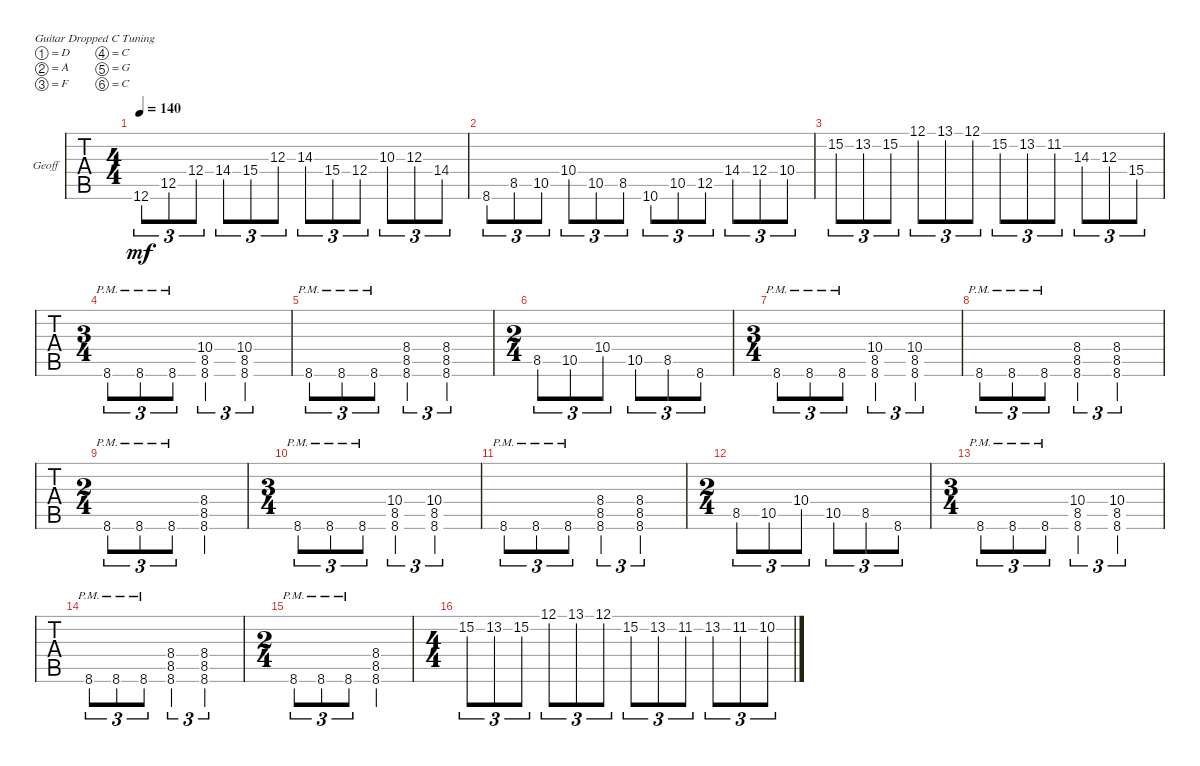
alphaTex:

\defaultSystemsLayout 4
\bracketExtendMode groupsimilarinstruments
\firstSystemTrackNameOrientation horizontal
\otherSystemsTrackNameOrientation horizontal
\track ("Geofuck" "Geoff") {instrument distortionguitar}
\staff {tabs}
\tuning (D4 A3 F3 C3 G2 C2)
\ts (4 4)
\tempo 140
\clef g2
\ks c
12.6.8{tu (3 2) dy mf} 12.5.8{tu (3 2)} 12.4.8{tu (3 2)} 14.4.8{tu (3 2)} 15.4.8{tu (3 2)} 12.3.8{tu (3 2)} 14.3.8{tu (3 2)} 15.4.8{tu (3 2)} 12.4.8{tu (3 2)} 10.3.8{tu (3 2)} 12.3.8{tu (3 2)} 14.4.8{tu (3 2)} |
8.6.8{tu (3 2)} 8.5.8{tu (3 2)} 10.5.8{tu (3 2)} 10.4.8{tu (3 2)} 10.5.8{tu (3 2)} 8.5.8{tu (3 2)} 10.6.8{tu (3 2)} 10.5.8{tu (3 2)} 12.5.8{tu (3 2)} 14.4.8{tu (3 2)} 12.4.8{tu (3 2)} 10.4.8{tu (3 2)} |
15.2.8{tu (3 2)} 13.2.8{tu (3 2)} 15.2.8{tu (3 2)} 12.1.8{tu (3 2)} 13.1.8{tu (3 2)} 12.1.8{tu (3 2)} 15.2.8{tu (3 2)} 13.2.8{tu (3 2)} 11.2.8{tu (3 2)} 14.3.8{tu (3 2)} 12.3.8{tu (3 2)} 15.4.8{tu (3 2)} |
\ts (3 4)
8.6{pm}.8{tu (3 2)} 8.6{pm}.8{tu (3 2)} 8.6{pm}.8{tu (3 2)} (8.6 8.5 10.4).4{tu (3 2)} (8.6 8.5 10.4).2{tu (3 2)} |
8.6{pm}.8{tu (3 2)} 8.6{pm}.8{tu (3 2)} 8.6{pm}.8{tu (3 2)} (8.6 8.5 8.4).4{tu (3 2)} (8.6 8.5 8.4).2{tu (3 2)} |
\ts (2 4)
8.5.8{tu (3 2)} 10.5.8{tu (3 2)} 10.4.8{tu (3 2)} 10.5.8{tu (3 2)} 8.5.8{tu (3 2)} 8.6.8{tu (3 2)} |
\ts (3 4)
8.6{pm}.8{tu (3 2)} 8.6{pm}.8{tu (3 2)} 8.6{pm}.8{tu (3 2)} (8.6 8.5 10.4).4{tu (3 2)} (8.6 8.5 10.4).2{tu (3 2)} |
8.6{pm}.8{tu (3 2)} 8.6{pm}.8{tu (3 2)} 8.6{pm}.8{tu (3 2)} (8.6 8.5 8.4).4{tu (3 2)} (8.6 8.5 8.4).2{tu (3 2)} |
\ts (2 4)
8.6{pm}.8{tu (3 2)} 8.6{pm}.8{tu (3 2)} 8.6{pm}.8{tu (3 2)} (8.6 8.5 8.4).4 |
\ts (3 4)
8.6{pm}.8{tu (3 2)} 8.6{pm}.8{tu (3 2)} 8.6{pm}.8{tu (3 2)} (8.6 8.5 10.4).4{tu (3 2)} (8.6 8.5 10.4).2{tu (3 2)} |
8.6{pm}.8{tu (3 2)} 8.6{pm}.8{tu (3 2)} 8.6{pm}.8{tu (3 2)} (8.6 8.5 8.4).4{tu (3 2)} (8.6 8.5 8.4).2{tu (3 2)} |
\ts (2 4)
8.5.8{tu (3 2)} 10.5.8{tu (3 2)} 10.4.8{tu (3 2)} 10.5.8{tu (3 2)} 8.5.8{tu (3 2)} 8.6.8{tu (3 2)} |
\ts (3 4)
8.6{pm}.8{tu (3 2)} 8.6{pm}.8{tu (3 2)} 8.6{pm}.8{tu (3 2)} (8.6 8.5 10.4).4{tu (3 2)} (8.6 8.5 10.4).2{tu (3 2)} |
8.6{pm}.8{tu (3 2)} 8.6{pm}.8{tu (3 2)} 8.6{pm}.8{tu (3 2)} (8.6 8.5 8.4).4{tu (3 2)} (8.6 8.5 8.4).2{tu (3 2)} |
\ts (2 4)
8.6{pm}.8{tu (3 2)} 8.6{pm}.8{tu (3 2)} 8.6{pm}.8{tu (3 2)} (8.6 8.5 8.4).4 |
\ts (4 4)
15.2.8{tu (3 2)} 13.2.8{tu (3 2)} 15.2.8{tu (3 2)} 12.1.8{tu (3 2)} 13.1.8{tu (3 2)} 12.1.8{tu (3 2)} 15.2.8{tu (3 2)} 13.2.8{tu (3 2)} 11.2.8{tu (3 2)} 13.2.8{tu (3 2)} 11.2.8{tu (3 2)} 10.2.8{tu (3 2)}
